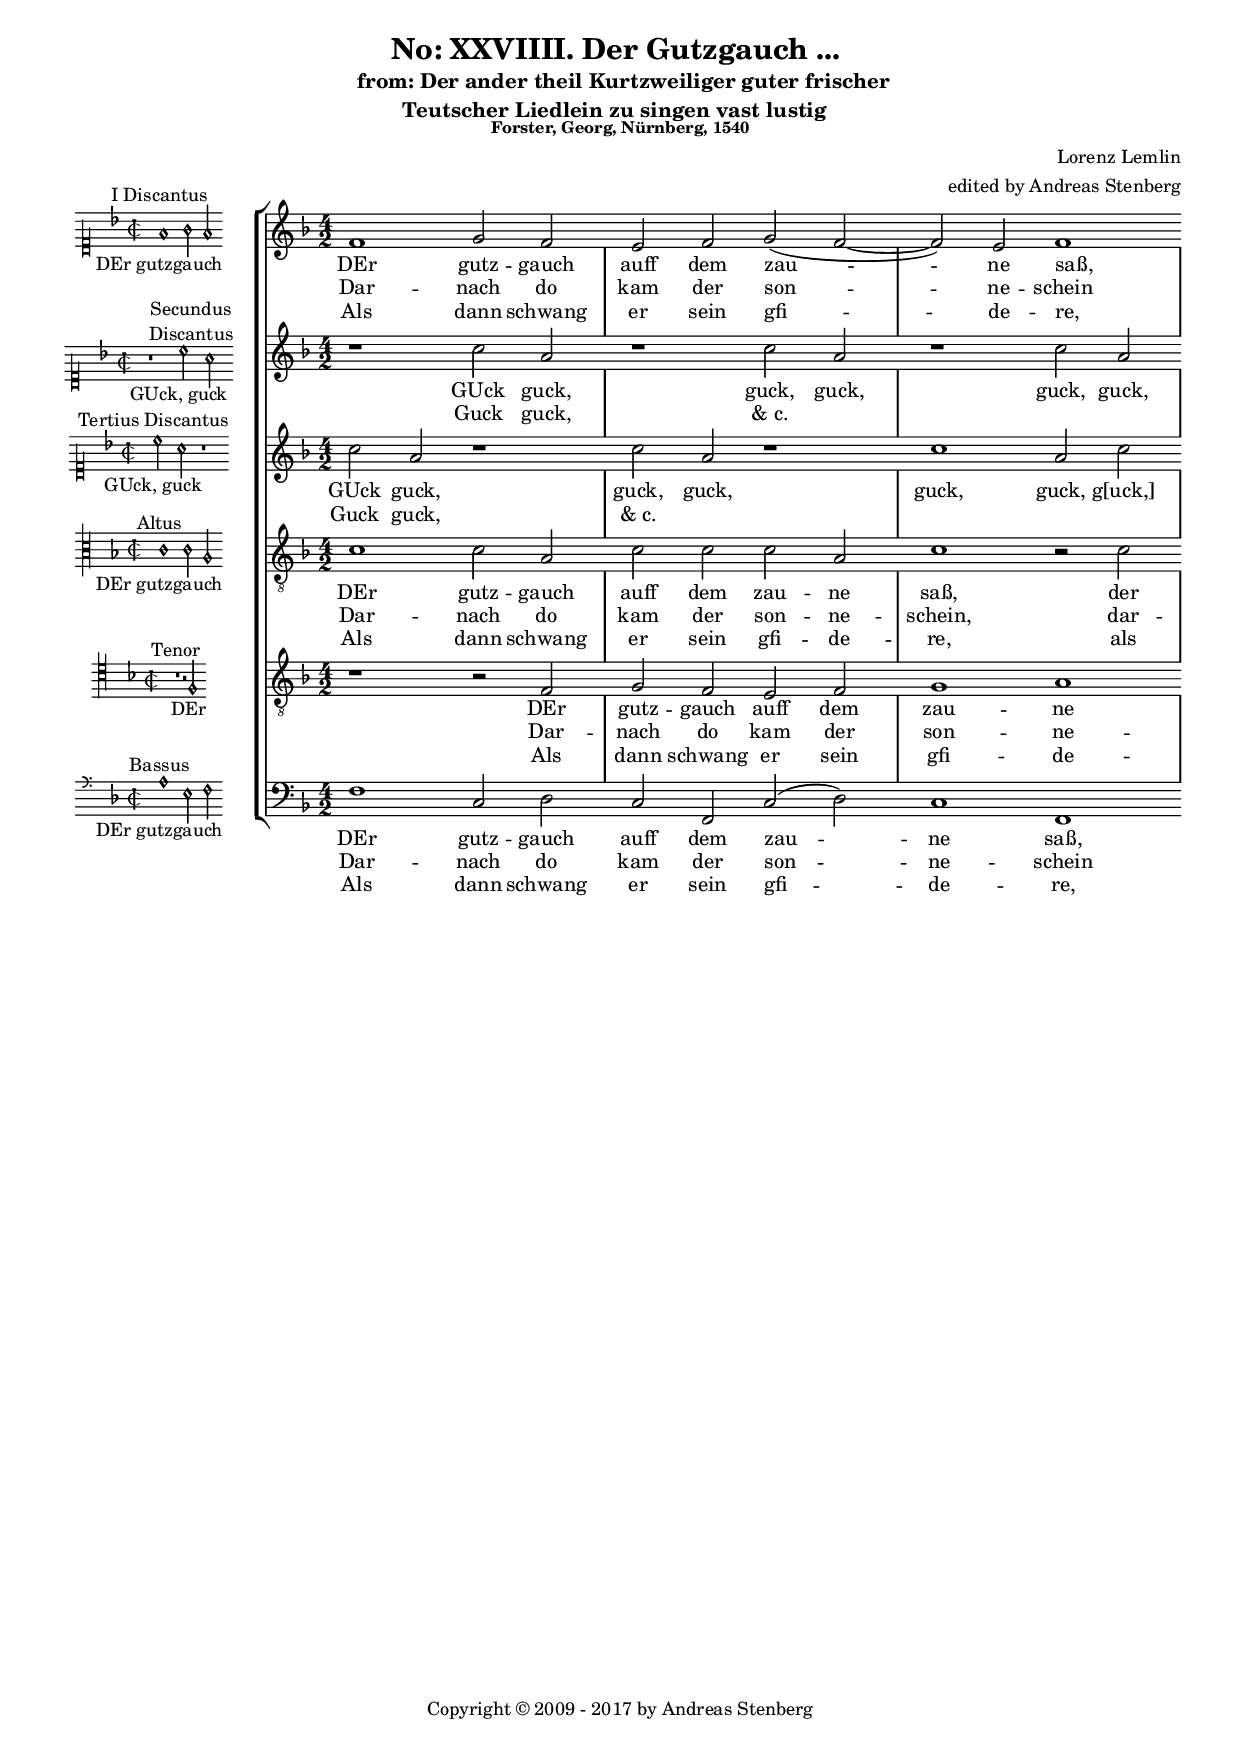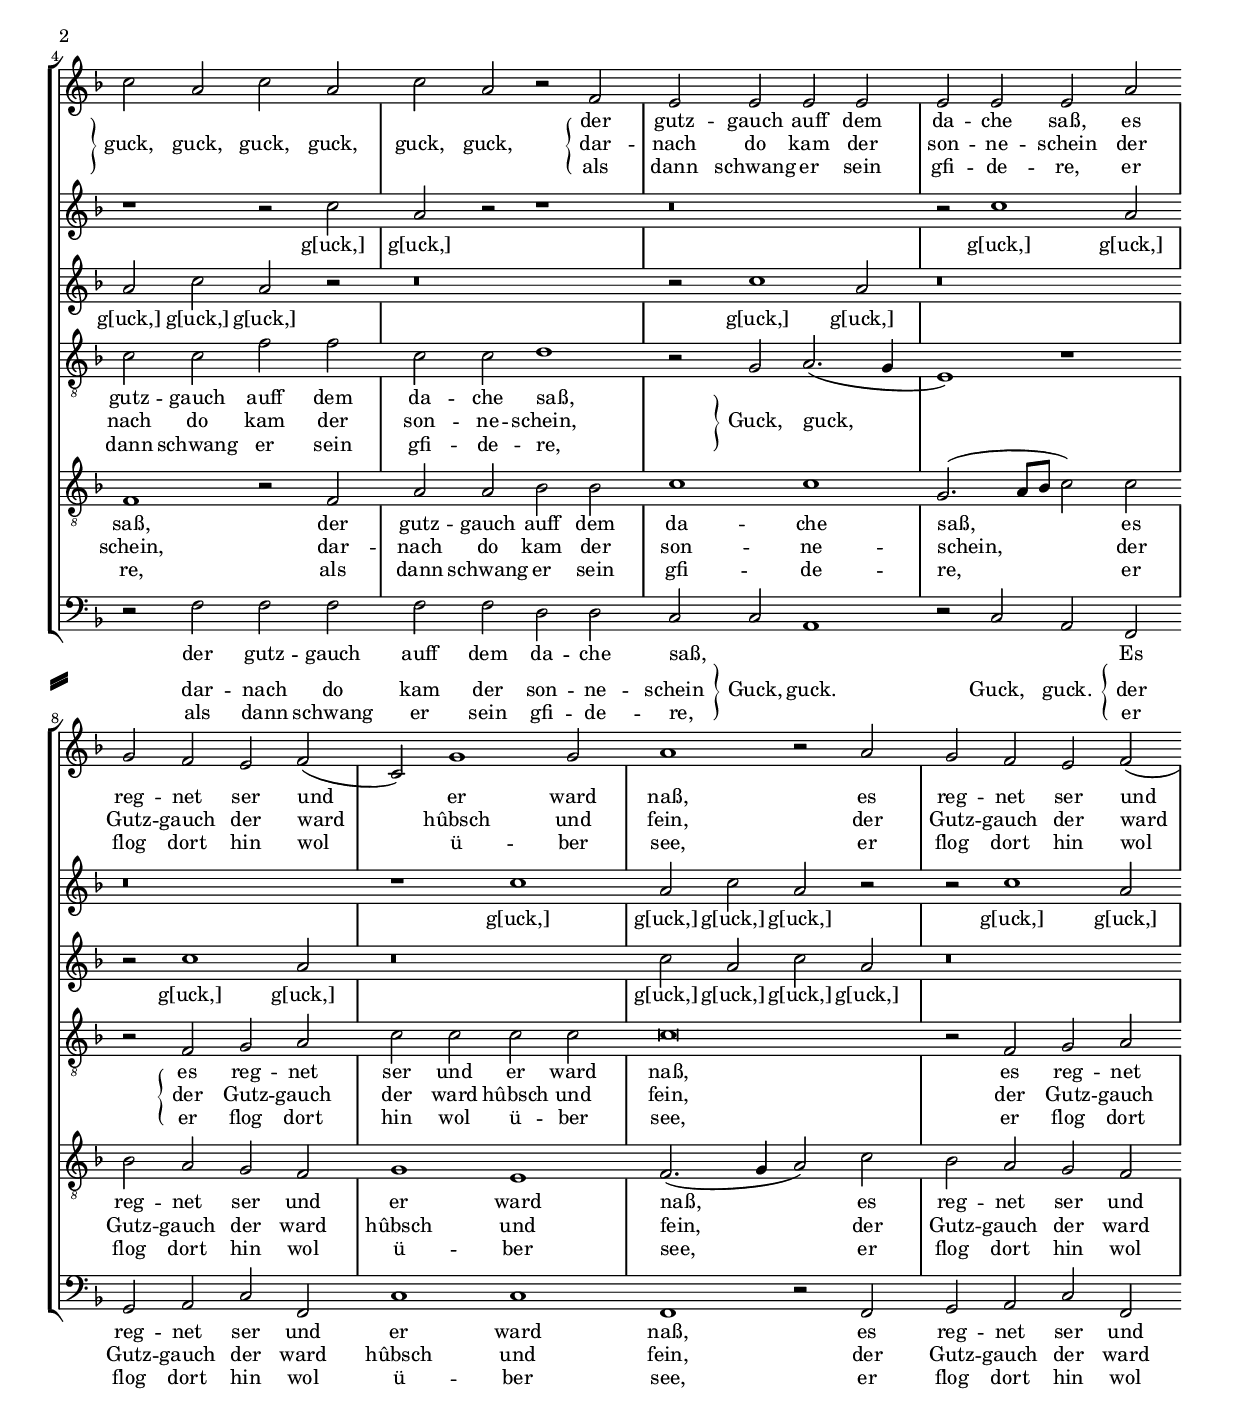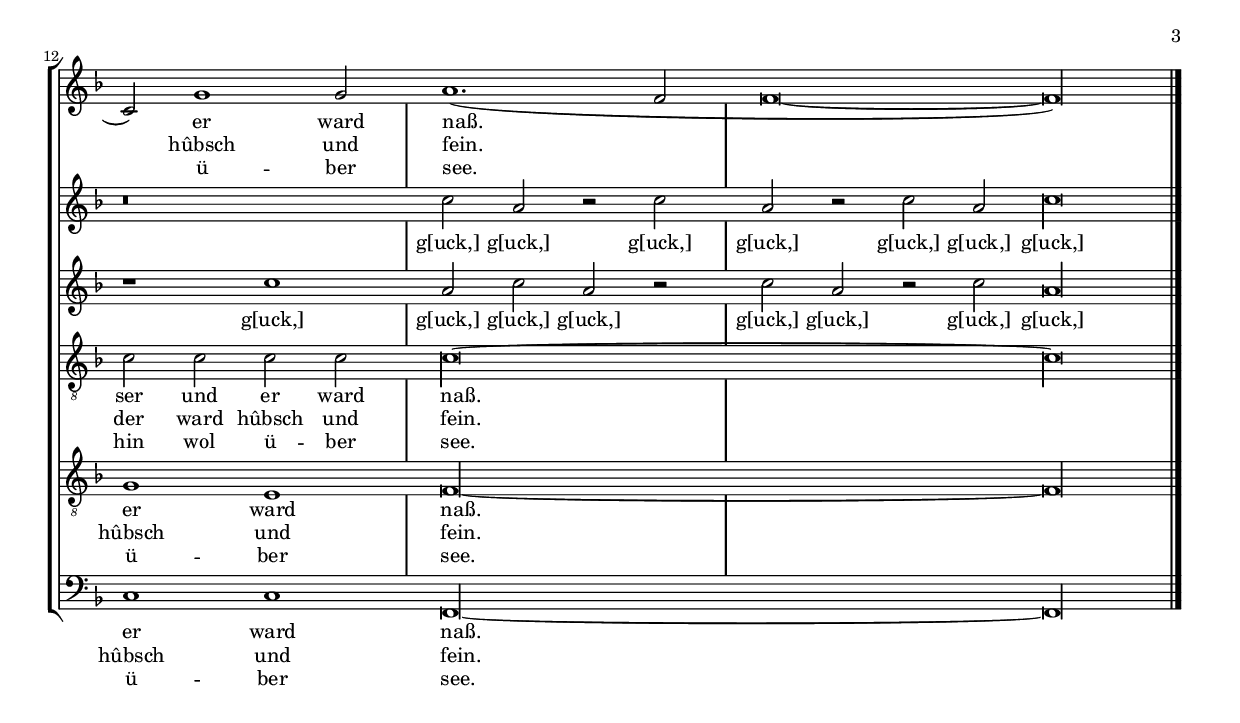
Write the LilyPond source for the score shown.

% Created on Wed Sep 02 16:59:43 EEST 2009
\version "2.18.0"
\include "deutsch.ly"
#(set-global-staff-size 16)
#(append! supported-clefs '(("mensural-f5" . ("clefs.mensural.f" 4 0))))
leftbrace = \set stanza = \markup {
  \hspace #1
  \translate #'(-0.5 . 0.5) \left-brace #27 }

rightbrace = \set stanza = \markup {
  \hspace #1
  \translate #'(0.5 . 0.5) \right-brace #27 }

\header {
  title = "No: XXVIIII. Der Gutzgauch ... " 
  subtitle =\markup{ \center-column { " from: Der ander theil Kurtzweiliger guter frischer" 
                                      "Teutscher Liedlein zu singen vast lustig  " }}
  subsubtitle ="Forster, Georg, Nürnberg, 1540"
  composer ="Lorenz Lemlin"
  arranger = "edited by Andreas Stenberg" 
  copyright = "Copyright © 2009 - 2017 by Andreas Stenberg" 

}


verse= \lyricmode {
  DEr gutz -- gauch auff dem zau -- ne saß,
  \repeat unfold 6 { _ } 
  der gutz -- gauch auff dem da -- che saß,
  es reg -- net ser und er ward naß,
  es reg -- net ser und er ward naß.
}
verseB= \lyricmode {
  Dar -- nach do kam der son -- ne -- schein
  \rightbrace
  \repeat unfold 6 { guck, } 
  \leftbrace
  dar -- nach do kam der son -- ne -- schein
  der Gutz -- gauch der ward hûbsch und fein,
  der Gutz -- gauch der ward hûbsch und fein.
}
verseC= \lyricmode {
  Als dann schwang er sein gfi -- de -- re,
  \repeat unfold 6 { _  } 
  als dann schwang er sein gfi -- de -- re,
  er flog dort hin wol ü -- ber see,
  er flog dort hin wol ü -- ber see.
}

verseDescII = \lyricmode {
  GUck
  \repeat unfold 5 { guck,  }
  \repeat unfold 20 { "g[uck,]"  }
}
verseDescIIb = \lyricmode {
  Guck
  \repeat unfold 1 { guck,  }
  "& c."
  % \repeat unfold 20 { "g[uck,]"  
}

verseAlto= \lyricmode {
  DEr gutz -- gauch auff dem zau -- ne saß,
 
  der gutz -- gauch auff dem da -- che saß,
  _ _
  es reg -- net ser und er ward naß,
  es reg -- net ser und er ward naß.
}
verseAltoB= \lyricmode {
  Dar -- nach do kam der son -- ne -- schein,
  dar -- nach do kam der son -- ne -- schein,
  \rightbrace
  Guck, guck,
  \leftbrace
  der Gutz -- gauch der ward hûbsch und fein,
  der Gutz -- gauch der ward hûbsch und fein.
}
verseAltoC= \lyricmode {
  Als dann schwang er sein gfi -- de -- re,
  als dann schwang er sein gfi -- de -- re,
  _ _
  er flog dort hin wol ü -- ber see,
  er flog dort hin wol ü -- ber see.
}
verseTenor= \lyricmode {
  DEr gutz -- gauch auff dem zau -- ne saß,

  der gutz -- gauch auff dem da -- che saß,
  es reg -- net ser und er ward naß,
  es reg -- net ser und er ward naß.
}
verseTenorB= \lyricmode {
  Dar -- nach do kam der son -- ne -- schein,
  dar -- nach do kam der son -- ne -- schein,
  der Gutz -- gauch der ward hûbsch und fein,
  der Gutz -- gauch der ward hûbsch und fein.
}
verseTenorC= \lyricmode {
  Als dann schwang er sein gfi -- de -- re,
  als dann schwang er sein gfi -- de -- re,
  er flog dort hin wol ü -- ber see,
  er flog dort hin wol ü -- ber see.
}

verseBasso= \lyricmode {
  DEr gutz -- gauch auff dem zau -- ne saß, 
  der gutz -- gauch auff dem da -- che saß,
  _ _ _ _
  Es reg -- net ser und er ward naß,
  es reg -- net ser und er ward naß.
}
verseBassoB= \lyricmode {
  Dar -- nach do kam der son -- ne -- schein 
  dar -- nach do kam der son -- ne -- schein
  \rightbrace Guck, guck.  Guck, guck. \leftbrace
  der Gutz -- gauch der ward hûbsch und fein,
  der Gutz -- gauch der ward hûbsch und fein.
}
verseBassoC= \lyricmode {
  Als dann schwang er sein gfi -- de -- re,
  als dann schwang er sein gfi -- de -- re,
  _ _ _ _
  er flog dort hin wol ü -- ber see,
  er flog dort hin wol ü -- ber see.
}



incipitDiscantus = \markup{
  \score{
    {
      \set Staff.instrumentName=""
      \override NoteHead.style = #'petrucci
      \override Rest.style = #'neomensural
      \override Staff.TimeSignature.style = #'mensural
      \cadenzaOn 
      \clef "petrucci-c1"
      \key f \major
      \time 2/2
      f'1^\markup \center-align "I Discantus" _\markup \center-align "DEr gutzgauch" g'2 f'  %two bars

    }
    \layout {
      \context {\Voice
                \remove Ligature_bracket_engraver
                \consists Mensural_ligature_engraver
      }
      line-width=4.5\cm 
    }
  }
}

staffSoprano = \new Staff {
  \time 4/2
  \override Score.MetronomeMark.stencil = ##f
  \tempo 2 = 100 
  \set Staff.instrumentName = \incipitDiscantus
  \set Staff.midiInstrument = "choir aahs"
  \key f \major
  \clef treble
  \relative c' { 	
    \context Voice = "melodySop" {
      \dynamicUp		
      % Type notes here 
      \override Staff.BarLine.transparent = ##t
      f1  g2 f
      e2 f g( f~
      f2) e f1
      c'2 a c  a
      c2 a r2 f
      e2 e e e 
      e2 e e a
      g2 f e f (
      c) g'1 g2
      a1 r2 a
      g2 f e f( 
      c2) g'1 g2
      a1.( f2
      \cadenzaOn
      f\breve~ f\longa)
      
      \revert Staff.BarLine.transparent
    }

    \bar "|."
  }

}
incipitDiscantusII = \markup{
  \score{
    {
      \set Staff.instrumentName=""
      \override NoteHead.style = #'petrucci
      \override Rest.style = #'neomensural
      \override Staff.TimeSignature.style = #'mensural
      \cadenzaOn 
      \clef "petrucci-c1"
      \key f \major
      \time 2/2
      r1^\markup \center-column { "Secundus" "Discantus" } c''2_\markup \center-align "GUck, guck" a'2 %two bars

    }
    \layout {
      \context {\Voice
                \remove Ligature_bracket_engraver
                \consists Mensural_ligature_engraver
      }
      line-width=4.5\cm 
    }
  }
}

staffSopranoII = \new Staff {
  \time 4/2
  \override Score.MetronomeMark.stencil = ##f
  \tempo 2 = 100 
  \set Staff.instrumentName = \incipitDiscantusII
  \set Staff.midiInstrument = "choir aahs"
  \key f \major
  \clef treble
  \relative c' { 	
    \context Voice = "melodySopII" {
      \dynamicUp		
      % Type notes here 
      \override Staff.BarLine.transparent = ##t
      r1 c'2 a 
      r1 c2 a
      r1 c2 a
      r1 r2 c
      a2 r r1
      r\breve 
      r2 c1 a2
      r\breve
      r1 c
      a2 c a r
      r2 c1 a2
      r\breve 
      c2 a r c
      a r c2 a
      c\longa
      \revert Staff.BarLine.transparent
    }

    \bar "|."
  }

}
incipitDiscantusIII = \markup{
  \score{
    {
      \set Staff.instrumentName=""
      \override NoteHead.style = #'petrucci
      \override Rest.style = #'neomensural
      \override Staff.TimeSignature.style = #'mensural
      \cadenzaOn 
      \clef "petrucci-c1"
      \key f \major
      \time 2/2
      c''2^\markup \center-align "Tertius Discantus" _\markup \center-align "GUck, guck"  a' r1 %two bars

    }
    \layout {
      \context {\Voice
                \remove Ligature_bracket_engraver
                \consists Mensural_ligature_engraver
      }
      line-width=4.5\cm 
    }
  }
}

staffSopranoIII = \new Staff {
  \time 4/2
  \override Score.MetronomeMark.stencil = ##f
  \tempo 2 = 100 
  \set Staff.instrumentName = \incipitDiscantusIII
  \set Staff.midiInstrument = "choir aahs"
  \key f \major
  \clef treble
  \relative c' { 	
    \context Voice = "melodySopIII" {
      \dynamicUp		
      % Type notes here 
      \override Staff.BarLine.transparent = ##t
      c'2 a r1
      c2 a r1
      c1 a2 c
      a2 c a r
      r\breve 
      r2 c1 a2
      r\breve 
      r2 c1 a2
      r\breve 
      c2 a c a
      r\breve 
      r1 c1
      a2 c2 a r
      c a2 r c
      a\longa
      
      \revert Staff.BarLine.transparent
    }

    \bar "|."
  }

}

incipitAltus = \markup{
  \score{
    {
      \set Staff.instrumentName=""
      \override NoteHead.style = #'petrucci
      \override Rest.style = #'neomensural
      \override Staff.TimeSignature.style = #'mensural
      \cadenzaOn 
      \clef "petrucci-c3"
      \key f \major
      \time 2/2
      c'1^\markup \center-align "Altus" _\markup \center-align "DEr gutzgauch" c'2 a  %two bars

    }
    \layout {
      \context {\Voice
                \remove Ligature_bracket_engraver
                \consists Mensural_ligature_engraver
      }
      line-width=4.5\cm 
    }
  }
}

staffAlto = \new Staff {
  \set Staff.instrumentName = \incipitAltus
  \set Staff.midiInstrument = "choir aahs"
  \key f \major
  \clef "G_8"
  \relative c' { 	
    \context Voice = "melodyAlt" {
      \dynamicUp		
      % Type notes here 
      \override Staff.BarLine.transparent = ##t
      c1 c2 a
      c2 c c a
      c1 r2 c
      c2 c f f
      c2 c d1
      r2 g, a2.( g4
      e1) r
      r2 f g a 
      c2 c c c
      c\breve 
      r2 f, g a
      c2 c c c
      c\longa ~ c
      \revert Staff.BarLine.transparent
    }

    \bar "|."
  }

}

incipitTenor = \markup{
  \score{
    {
      \set Staff.instrumentName=""
      \override NoteHead.style = #'petrucci
      \override Rest.style = #'neomensural
      \override Staff.TimeSignature.style = #'mensural
      \cadenzaOn 
      \clef "petrucci-c4"
      \key f \major
      \time 2/2
      r1^\markup \center-align "Tenor" r2 f2_\markup \center-align "DEr"  %two bars

    }
    \layout {
      \context {\Voice
                \remove Ligature_bracket_engraver
                \consists Mensural_ligature_engraver
      }
      line-width=4.5\cm 
    }
  }
}

staffTenor = \new Staff {
  \set Staff.instrumentName = \incipitTenor
  \set Staff.midiInstrument = "choir aahs"
  \key f \major
  \clef "G_8"
  \relative c { 	
    \context Voice = "melodyTen" {
      \dynamicUp		
      % Type notes here 
      \override Staff.BarLine.transparent = ##t
      r1 r2 f
      g2 f e f
      g1 a 
      f1 r2 f
      a2 a b b
      c1 c
      g2.( a8 b c2) c
      b2 a g f
      g1 e
      f2.( g4 a2) c
      b2 a g f
      g1 e
      f\longa~ f
      \revert Staff.BarLine.transparent
    }

    \bar "|."
  }

}
incipitBassus = \markup{
  \score{
    {
      \set Staff.instrumentName=""
      \override NoteHead.style = #'petrucci
      \override Rest.style = #'neomensural
      \override Staff.TimeSignature.style = #'mensural
      \cadenzaOn 
      \clef "mensural-f5"
      \key f \major
      \time 2/2
      f1^\markup \center-align "Bassus" _\markup \center-align "DEr gutzgauch" c2 d  %two bars

    }
    \layout {
      \context {\Voice
                \remove Ligature_bracket_engraver
                \consists Mensural_ligature_engraver
      }
      line-width=4.5\cm 
    }
  }
}

staffBass = \new Staff {
  \set Staff.instrumentName = \incipitBassus
  \set Staff.midiInstrument = "choir aahs"
  \key f \major
  \clef bass
  \relative c { 	
    \context Voice = "melodyBas" {
      \dynamicUp		
      % Type notes here 
      \override Staff.BarLine.transparent = ##t
      f1 c2 d
      c2 f, c'( d)
      c1 f,
      r2 f' f f
      f2 f d d
      c2 c a1
      r2 c a f
      g2 a c f,
      c'1 c
      f, r2 f 
      g2 a c f,
      c'1 c
      f,\longa~ f
      \revert Staff.BarLine.transparent


    }

    \bar "|."
  }

}


\score {
  \new StaffGroup
  <<
    \staffSoprano
    \context Lyrics = "lmelodySop" \lyricmode { \lyricsto "melodySop" \verse }
    \context Lyrics = "lmelodySopB" \lyricmode { \lyricsto "melodySop" \verseB }
    \context Lyrics = "lmelodySopC" \lyricmode { \lyricsto "melodySop" \verseC }
    \staffSopranoII
    \context Lyrics = "lmelodySopII" \lyricmode { \lyricsto "melodySopII" \verseDescII }
    \context Lyrics = "lmelodySopIIb" \lyricmode { \lyricsto "melodySopII" \verseDescIIb }
    \staffSopranoIII
    \context Lyrics = "lmelodySopIII" \lyricmode { \lyricsto "melodySopIII" \verseDescII }
    \context Lyrics = "lmelodySopIIIb" \lyricmode { \lyricsto "melodySopIII" \verseDescIIb }
    
    \staffAlto
    \context Lyrics = "lmelodyAlt" \lyricmode { \lyricsto "melodyAlt" \verseAlto }
    \context Lyrics = "lmelodyAltII" \lyricmode { \lyricsto "melodyAlt" \verseAltoB }
    \context Lyrics = "lmelodyAltIII" \lyricmode { \lyricsto "melodyAlt" \verseAltoC }
    \staffTenor
    \context Lyrics = "lmelodyTen" \lyricmode { \lyricsto "melodyTen" \verseTenor }
    \context Lyrics = "lmelodyTenII" \lyricmode { \lyricsto "melodyTen" \verseTenorB }
    \context Lyrics = "lmelodyTenIII" \lyricmode { \lyricsto "melodyTen" \verseTenorC }
    
    \staffBass
    \context Lyrics = "lmelodyBas" \lyricmode { \lyricsto "melodyBas" \verseBasso }
    \context Lyrics = "lmelodyBasII" \lyricmode { \lyricsto "melodyBas" \verseBassoB }
    \context Lyrics = "lmelodyBasIII" \lyricmode { \lyricsto "melodyBas" \verseBassoC }
    
  >>
  
  \midi {
  }

  \layout {
    indent = 3.5\cm
  }
}

\paper {
  system-separator-markup = \slashSeparator
  score-system-spacing = #'35
  ragged-bottom =##t
  ragged-last-bottom =##t
}




%{
convert-ly.py (GNU LilyPond) 2.18.2  convert-ly.py: Processing `'...
Applying conversion: 2.12.3, 2.13.0, 2.13.1, 2.13.4, 2.13.10, 2.13.16,
2.13.18, 2.13.20, 2.13.27, 2.13.29, 2.13.31, 2.13.36, 2.13.39,
2.13.40, 2.13.42, 2.13.44, 2.13.46, 2.13.48, 2.13.51, 2.14.0, 2.15.7,
2.15.9, 2.15.10, 2.15.16, 2.15.17, 2.15.18, 2.15.19, 2.15.20, 2.15.25,
2.15.32, 2.15.39, 2.15.40, 2.15.42, 2.15.43, 2.16.0, 2.17.0, 2.17.4,
2.17.5, 2.17.6, 2.17.11, 2.17.14, 2.17.15, 2.17.18, 2.17.19, 2.17.20,
2.17.25, 2.17.27, 2.17.29, 2.17.97, 2.18.0
%}
